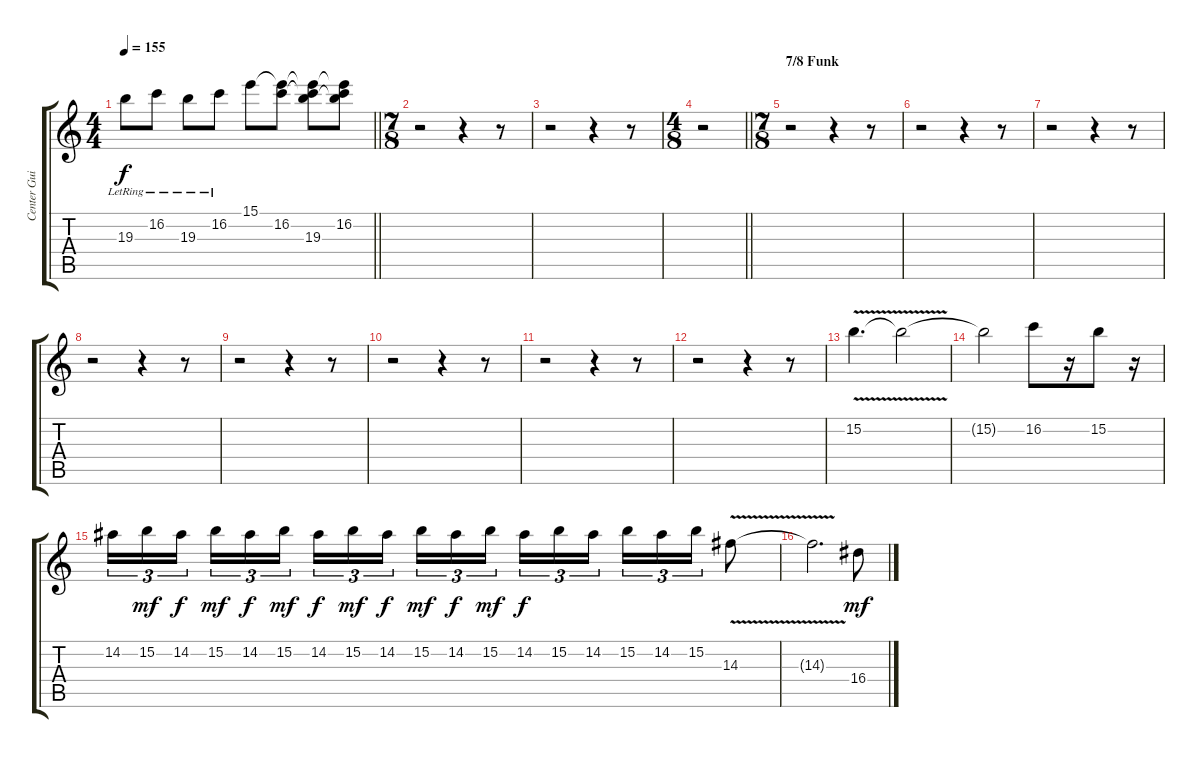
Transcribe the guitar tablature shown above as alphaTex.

\track ("Center Guitar" "Center Gui") {instrument overdrivenguitar}
\staff {score tabs}
\tuning (Db4 Ab3 E3 B2 Gb2 B1) {hide}
\ts (4 4)
\tempo 155
\clef g2
\barLineRight lightlight
\ks c
19.3{lr}.8{dy f} 16.2{lr}.8 19.3{lr}.8 16.2{lr}.8 15.1.8 (15.1{t} 16.2).8 (15.1{t} 16.2{t} 19.3).8 (15.1{t} 16.2 19.3{t}).8 |
\ts (7 8)
\section ("" "")
r.2 r.4 r.8 |
r.2 r.4 r.8 |
\ts (4 8)
\barLineRight lightlight
r.2 |
\ts (7 8)
\section ("" "7/8 Funk")
r.2 r.4 r.8 |
r.2 r.4 r.8 |
r.2 r.4 r.8 |
r.2 r.4 r.8 |
r.2 r.4 r.8 |
r.2 r.4 r.8 |
r.2 r.4 r.8 |
r.2 r.4 r.8 |
15.2{v}.4{d} 15.2{t}.2 |
15.2{t}.2 16.2.8 r.16 15.2.8 r.16 |
14.2.16{tu (3 2)} 15.2.16{tu (3 2) dy mf} 14.2.16{tu (3 2) dy f} 15.2.16{tu (3 2) dy mf} 14.2.16{tu (3 2) dy f} 15.2.16{tu (3 2) dy mf} 14.2.16{tu (3 2) dy f} 15.2.16{tu (3 2) dy mf} 14.2.16{tu (3 2) dy f} 15.2.16{tu (3 2) dy mf} 14.2.16{tu (3 2) dy f} 15.2.16{tu (3 2) dy mf} 14.2.16{tu (3 2) dy f} 15.2.16{tu (3 2)} 14.2.16{tu (3 2)} 15.2.16{tu (3 2)} 14.2.16{tu (3 2)} 15.2.16{tu (3 2)} 14.3{v}.8 |
14.3{t}.2{d} 16.4.8{dy mf}
